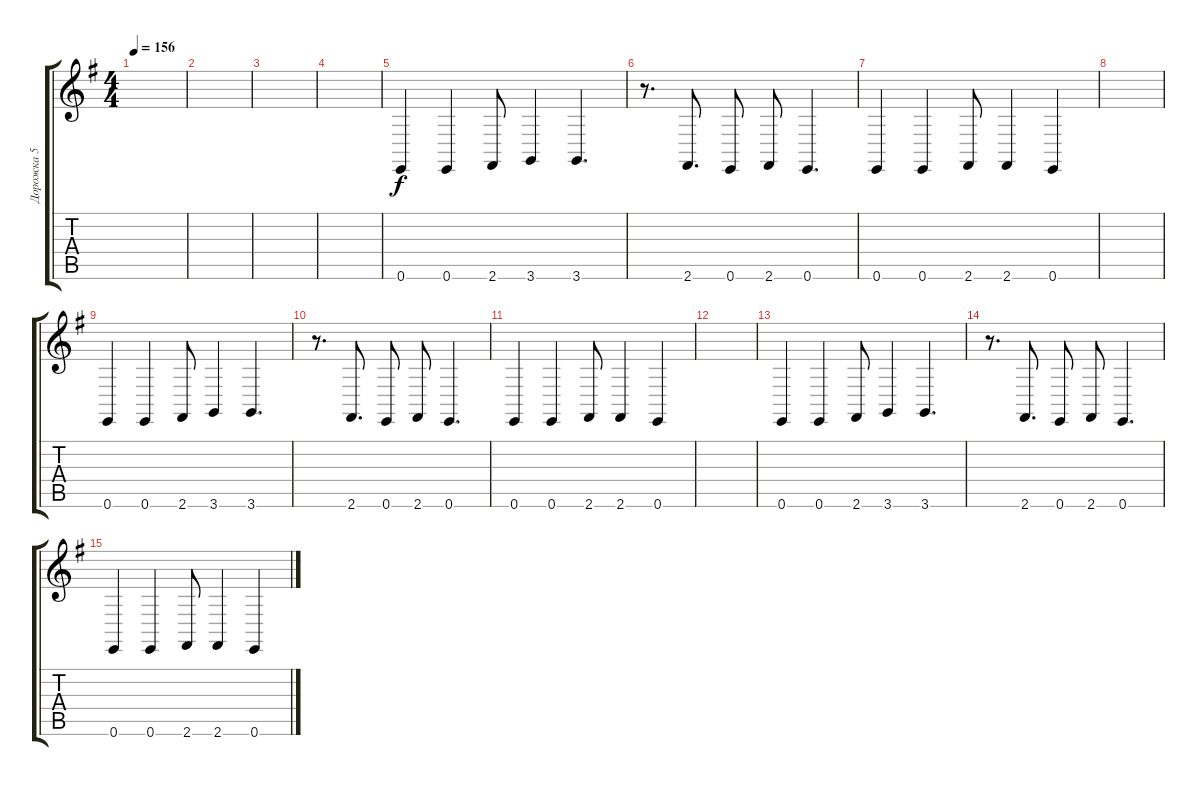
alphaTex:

\track ("Дорожка 5" "Дорожка 5") {instrument lead8bassandlead}
\staff {score tabs}
\tuning (E4 B3 G3 D3 A2 E2) {hide}
\ts (4 4)
\tempo 156
\clef g2
\ks g
|
|
|
|
0.6.4{volume 16 instrument lead1square} 0.6.4 2.6.8 3.6.4 3.6.4{d} |
r.8{d} 2.6.8{d} 0.6.8 2.6.8 0.6.4{d} |
0.6.4 0.6.4 2.6.8 2.6.4 0.6.4 |
|
0.6.4 0.6.4 2.6.8 3.6.4 3.6.4{d} |
r.8{d} 2.6.8{d} 0.6.8 2.6.8 0.6.4{d} |
0.6.4 0.6.4 2.6.8 2.6.4 0.6.4 |
|
0.6.4 0.6.4 2.6.8 3.6.4 3.6.4{d} |
r.8{d} 2.6.8{d} 0.6.8 2.6.8 0.6.4{d} |
0.6.4 0.6.4 2.6.8 2.6.4 0.6.4
